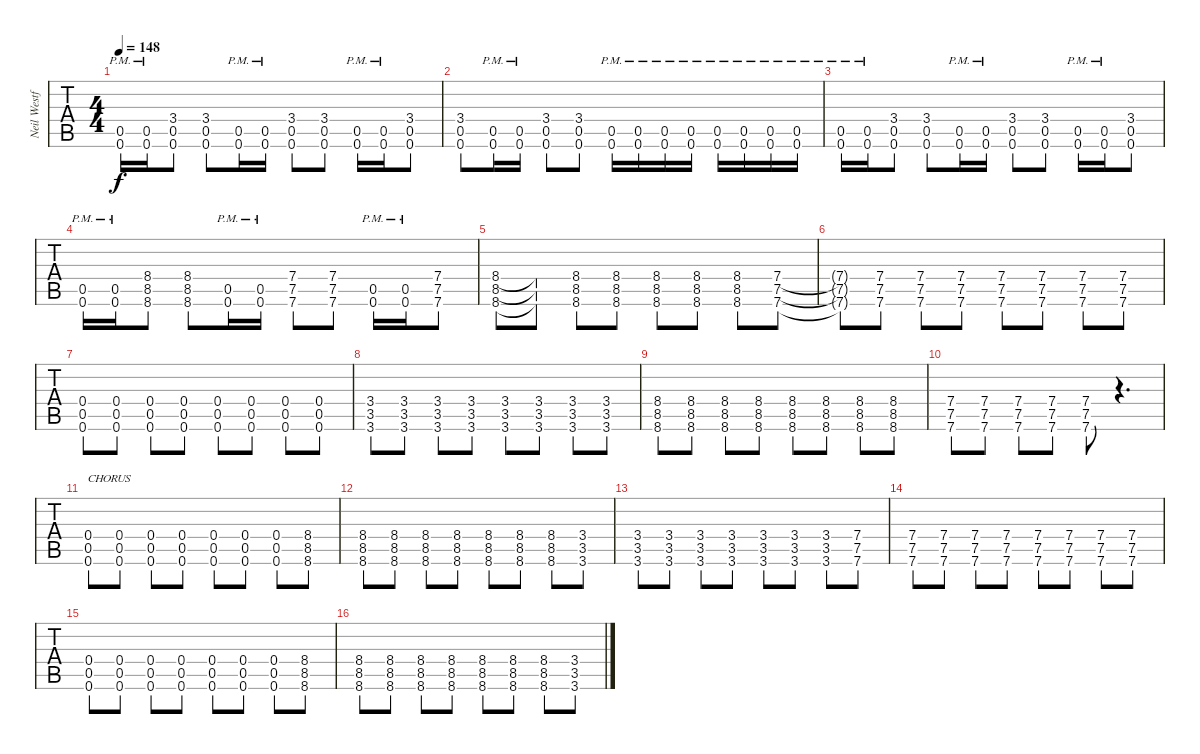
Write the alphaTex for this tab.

\track ("Neil Westfall" "Neil Westf") {instrument distortionguitar}
\staff {tabs}
\tuning (Db4 Ab3 E3 B2 Gb2 B1) {hide}
\ts (4 4)
\tempo 148
\clef g2
\ks c
(0.5{pm} 0.6{pm}).16{dy f} (0.5{pm} 0.6{pm}).16 (3.4 0.5 0.6).8 (3.4 0.5 0.6).8 (0.5{pm} 0.6{pm}).16 (0.5{pm} 0.6{pm}).16 (3.4 0.5 0.6).8 (3.4 0.5 0.6).8 (0.5{pm} 0.6{pm}).16 (0.5{pm} 0.6{pm}).16 (3.4 0.5 0.6).8 |
(3.4 0.5 0.6).8 (0.5{pm} 0.6{pm}).16 (0.5{pm} 0.6{pm}).16 (3.4 0.5 0.6).8 (3.4 0.5 0.6).8 (0.5{pm} 0.6{pm}).16 (0.5{pm} 0.6{pm}).16 (0.5{pm} 0.6{pm}).16 (0.5{pm} 0.6{pm}).16 (0.5{pm} 0.6{pm}).16 (0.5{pm} 0.6{pm}).16 (0.5{pm} 0.6{pm}).16 (0.5{pm} 0.6{pm}).16 |
(0.5{pm} 0.6{pm}).16 (0.5{pm} 0.6{pm}).16 (3.4 0.5 0.6).8 (3.4 0.5 0.6).8 (0.5{pm} 0.6{pm}).16 (0.5{pm} 0.6{pm}).16 (3.4 0.5 0.6).8 (3.4 0.5 0.6).8 (0.5{pm} 0.6{pm}).16 (0.5{pm} 0.6{pm}).16 (3.4 0.5 0.6).8 |
(0.5{pm} 0.6{pm}).16 (0.5{pm} 0.6{pm}).16 (8.4 8.5 8.6).8 (8.4 8.5 8.6).8 (0.5{pm} 0.6{pm}).16 (0.5{pm} 0.6{pm}).16 (7.4 7.5 7.6).8 (7.4 7.5 7.6).8 (0.5{pm} 0.6{pm}).16 (0.5{pm} 0.6{pm}).16 (7.4 7.5 7.6).8 |
(8.4 8.5 8.6).8 (8.4{t} 8.5{t} 8.6{t}).8 (8.4 8.5 8.6).8 (8.4 8.5 8.6).8 (8.4 8.5 8.6).8 (8.4 8.5 8.6).8 (8.4 8.5 8.6).8 (7.4 7.5 7.6).8 |
(7.4{t} 7.5{t} 7.6{t}).8 (7.4 7.5 7.6).8 (7.4 7.5 7.6).8 (7.4 7.5 7.6).8 (7.4 7.5 7.6).8 (7.4 7.5 7.6).8 (7.4 7.5 7.6).8 (7.4 7.5 7.6).8 |
(0.4 0.5 0.6).8 (0.4 0.5 0.6).8 (0.4 0.5 0.6).8 (0.4 0.5 0.6).8 (0.4 0.5 0.6).8 (0.4 0.5 0.6).8 (0.4 0.5 0.6).8 (0.4 0.5 0.6).8 |
(3.4 3.5 3.6).8 (3.4 3.5 3.6).8 (3.4 3.5 3.6).8 (3.4 3.5 3.6).8 (3.4 3.5 3.6).8 (3.4 3.5 3.6).8 (3.4 3.5 3.6).8 (3.4 3.5 3.6).8 |
(8.4 8.5 8.6).8 (8.4 8.5 8.6).8 (8.4 8.5 8.6).8 (8.4 8.5 8.6).8 (8.4 8.5 8.6).8 (8.4 8.5 8.6).8 (8.4 8.5 8.6).8 (8.4 8.5 8.6).8 |
(7.4 7.5 7.6).8 (7.4 7.5 7.6).8 (7.4 7.5 7.6).8 (7.4 7.5 7.6).8 (7.4 7.5 7.6).8 r.4{d} |
(0.4 0.5 0.6).8{txt "CHORUS"} (0.4 0.5 0.6).8 (0.4 0.5 0.6).8 (0.4 0.5 0.6).8 (0.4 0.5 0.6).8 (0.4 0.5 0.6).8 (0.4 0.5 0.6).8 (8.4 8.5 8.6).8 |
(8.4 8.5 8.6).8 (8.4 8.5 8.6).8 (8.4 8.5 8.6).8 (8.4 8.5 8.6).8 (8.4 8.5 8.6).8 (8.4 8.5 8.6).8 (8.4 8.5 8.6).8 (3.4 3.5 3.6).8 |
(3.4 3.5 3.6).8 (3.4 3.5 3.6).8 (3.4 3.5 3.6).8 (3.4 3.5 3.6).8 (3.4 3.5 3.6).8 (3.4 3.5 3.6).8 (3.4 3.5 3.6).8 (7.4 7.5 7.6).8 |
(7.4 7.5 7.6).8 (7.4 7.5 7.6).8 (7.4 7.5 7.6).8 (7.4 7.5 7.6).8 (7.4 7.5 7.6).8 (7.4 7.5 7.6).8 (7.4 7.5 7.6).8 (7.4 7.5 7.6).8 |
(0.4 0.5 0.6).8 (0.4 0.5 0.6).8 (0.4 0.5 0.6).8 (0.4 0.5 0.6).8 (0.4 0.5 0.6).8 (0.4 0.5 0.6).8 (0.4 0.5 0.6).8 (8.4 8.5 8.6).8 |
(8.4 8.5 8.6).8 (8.4 8.5 8.6).8 (8.4 8.5 8.6).8 (8.4 8.5 8.6).8 (8.4 8.5 8.6).8 (8.4 8.5 8.6).8 (8.4 8.5 8.6).8 (3.4 3.5 3.6).8
